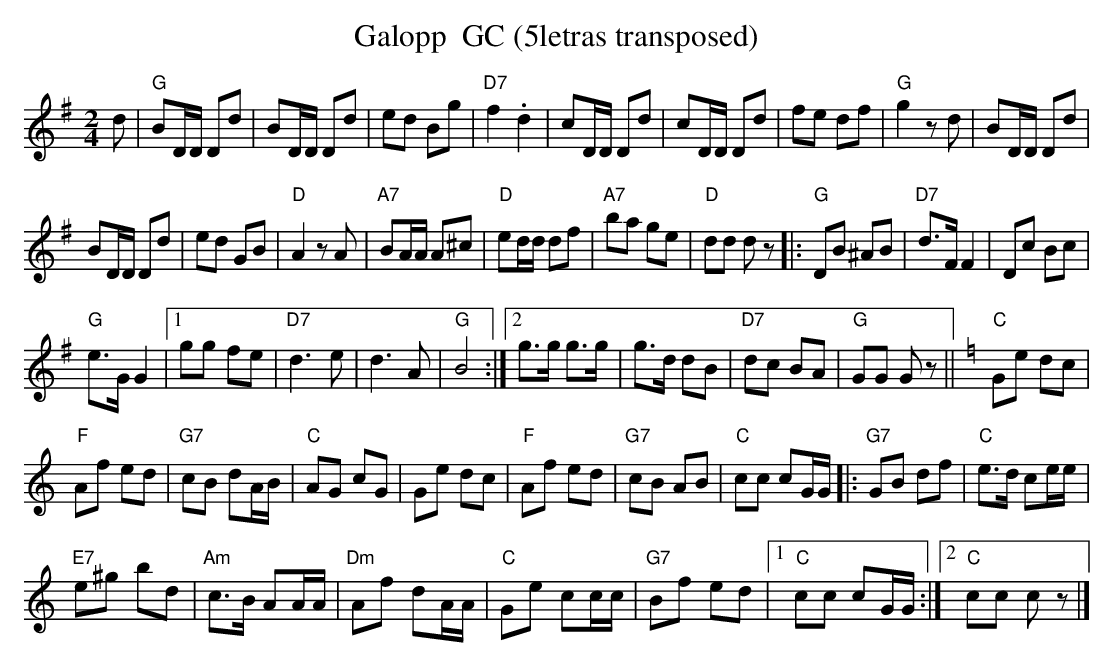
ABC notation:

X:1
T:Galopp  GC (5letras transposed)
M:2/4
L:1/16
K:G transpose=3 %%MIDI gchordon
d2 | "G"B2DD D2d2 | B2DD D2d2 | e2d2 B2g2 | "D7"f4.d4 | c2DD D2d2 | c2DD D2d2 | f2e2 d2f2 | "G"g4z2d2 | B2DD D2d2 |
B2DD D2d2 | e2d2 G2B2 | "D"A4z2A2 | "A7"B2AA A2^c2 | "D"e2dd d2f2 | "A7"b2a2 g2e2 | "D"d2d2 d2z2 |: [L:1/8] "G"DB ^AB | "D7"d>FF2 | Dc Bc |
"G"e>GG2 |1 gg fe | "D7"d3e | d3A | "G"B4 :|2 g>g g>g | g>d dB | "D7"dc BA | "G"GG Gz || [K:Cmaj] "C"Ge dc |
"F"Af ed | "G7"cB dA/2B/2 | "C"AG cG | Ge dc | "F"Af ed | "G7"cB AB | "C"cc cG/2G/2 |: "G7"GB df | "C"e>d ce/2e/2 |
"E7"e^g bd | "Am"c>B AA/2A/2 | "Dm"Af dA/2A/2 | "C"Ge cc/2c/2 | "G7"Bf ed |1 "C"cc cG/2G/2 :|2 "C"cc cz |]
